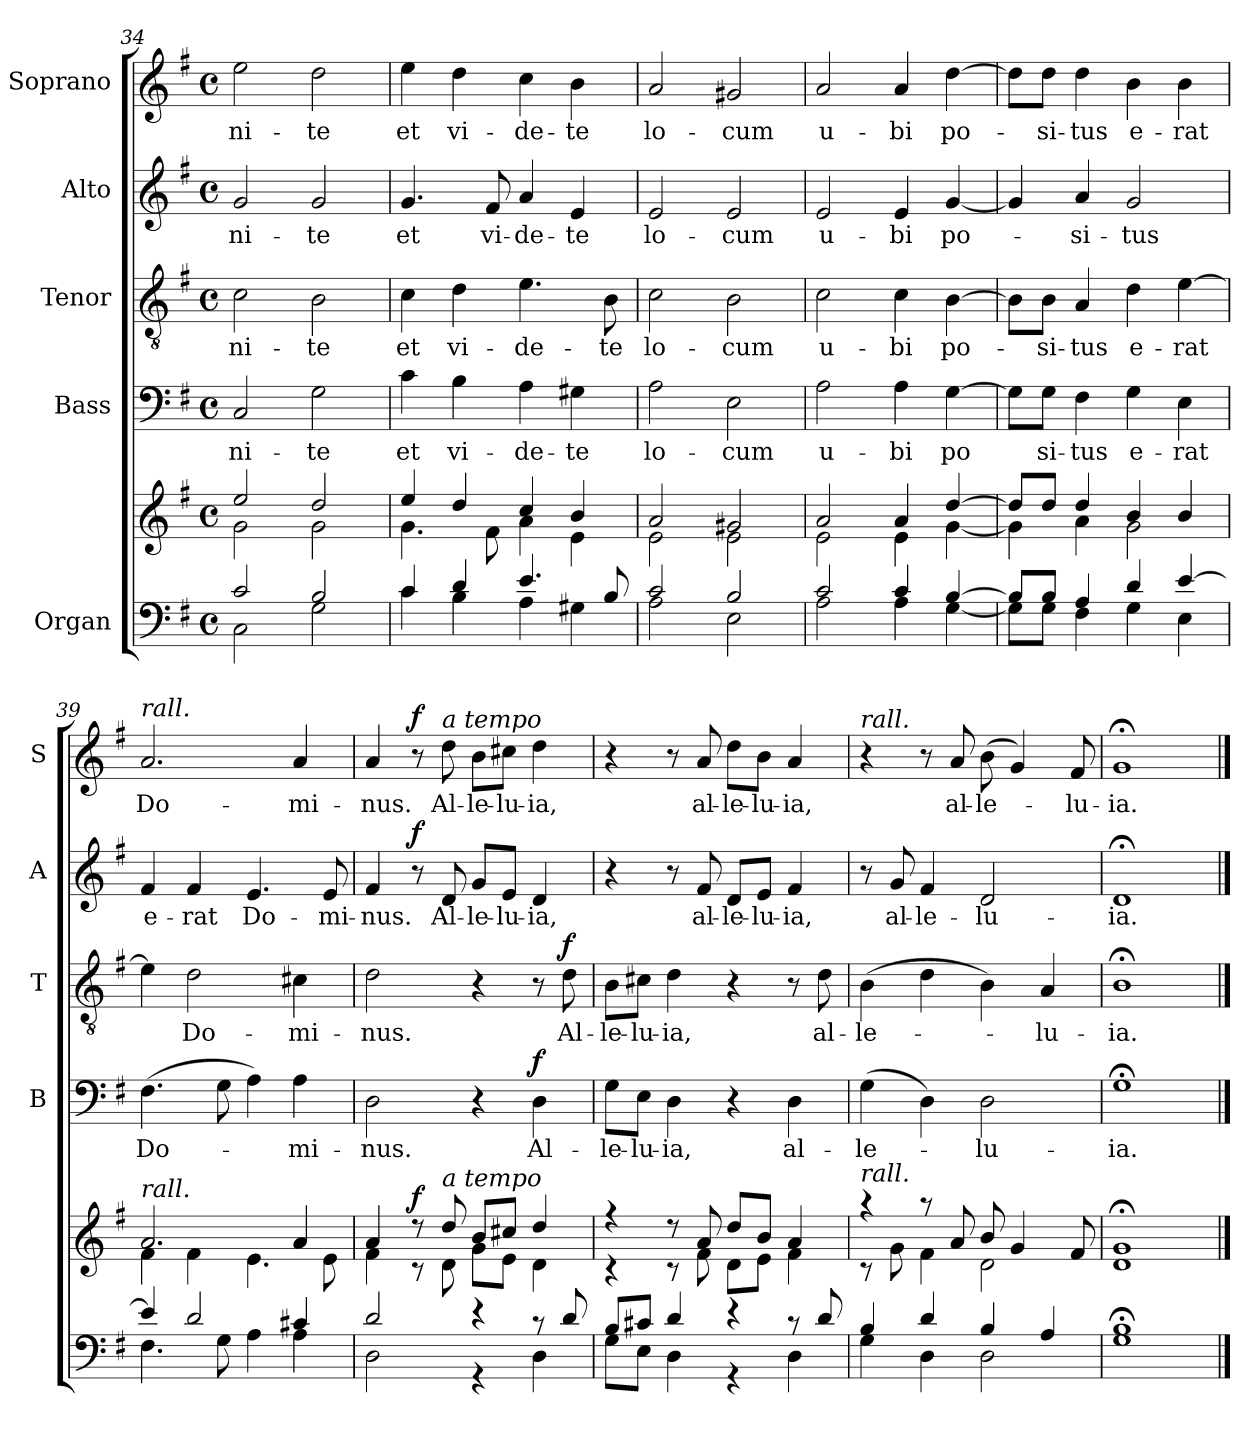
**kern	**kern	**dynam	**kern	**text	**dynam	**kern	**text	**dynam	**kern	**text	**dynam	**kern	**text	**dynam
*part5	*part5	*part5	*part4	*part4	*part4	*part3	*part3	*part3	*part2	*part2	*part2	*part1	*part1	*part1
*staff6	*staff5	*staff5/6	*staff4	*staff4	*staff4	*staff3	*staff3	*staff3	*staff2	*staff2	*staff2	*staff1	*staff1	*staff1
*I"Organ	*	*	*I"Bass	*	*	*I"Tenor	*	*	*I"Alto	*	*	*I"Soprano	*	*
*	*	*	*I'B	*	*	*I'T	*	*	*I'A	*	*	*I'S	*	*
*clefF4	*clefG2	*	*clefF4	*	*	*clefGv2	*	*	*clefG2	*	*	*clefG2	*	*
*k[f#]	*k[f#]	*	*k[f#]	*	*	*k[f#]	*	*	*k[f#]	*	*	*k[f#]	*	*
*G:	*G:	*	*G:	*	*	*G:	*	*	*G:	*	*	*G:	*	*
*M4/4	*M4/4	*	*M4/4	*	*	*M4/4	*	*	*M4/4	*	*	*M4/4	*	*
*met(c)	*met(c)	*	*met(c)	*	*	*met(c)	*	*	*met(c)	*	*	*met(c)	*	*
=34	=34	=34	=34	=34	=34	=34	=34	=34	=34	=34	=34	=34	=34	=34
*^	*^	*	*	*	*	*	*	*	*	*	*	*	*	*
!	!	!	!	!	!	!LO:LY:b	!	!	!LO:LY:b	!	!	!LO:LY:b	!	!	!LO:LY:b	!
2c/	2C\	2ee/	2g\	.	2C/	-ni-	.	2c\	-ni-	.	2g/	-ni-	.	2ee\	-ni-	.
!	!	!	!	!	!	!LO:LY:b	!	!	!LO:LY:b	!	!	!LO:LY:b	!	!	!LO:LY:b	!
2B/	2G\	2dd/	2g\	.	2G\	-te	.	2B\	-te	.	2g/	-te	.	2dd\	-te	.
=35	=35	=35	=35	=35	=35	=35	=35	=35	=35	=35	=35	=35	=35	=35	=35	=35
!	!	!	!	!	!	!LO:LY:b	!	!	!LO:LY:b	!	!	!LO:LY:b	!	!	!LO:LY:b	!
4c/	4c\	4ee/	4.g\	.	4c\	et	.	4c\	et	.	4.g/	et	.	4ee\	et	.
!	!	!	!	!	!	!LO:LY:b	!	!	!LO:LY:b	!	!	!	!	!	!LO:LY:b	!
4d/	4B\	4dd/	.	.	4B\	vi-	.	4d\	vi-	.	.	.	.	4dd\	vi-	.
!	!	!	!	!	!	!	!	!	!	!	!	!LO:LY:b	!	!	!	!
.	.	.	8f#\	.	.	.	.	.	.	.	8f#/	vi-	.	.	.	.
!	!	!	!	!	!	!LO:LY:b	!	!	!LO:LY:b	!	!	!LO:LY:b	!	!	!LO:LY:b	!
4.e/	4A\	4cc/	4a\	.	4A\	-de-	.	4.e\	-de-	.	4a/	-de-	.	4cc\	-de-	.
!	!	!	!	!	!	!LO:LY:b	!	!	!	!	!	!LO:LY:b	!	!	!LO:LY:b	!
.	4G#X\	4b/	4e\	.	4G#X\	-te	.	.	.	.	4e/	-te	.	4b\	-te	.
!	!	!	!	!	!	!	!	!	!LO:LY:b	!	!	!	!	!	!	!
8B/	.	.	.	.	.	.	.	8B\	-te	.	.	.	.	.	.	.
=36	=36	=36	=36	=36	=36	=36	=36	=36	=36	=36	=36	=36	=36	=36	=36	=36
!	!	!	!	!	!	!LO:LY:b	!	!	!LO:LY:b	!	!	!LO:LY:b	!	!	!LO:LY:b	!
2c/	2A\	2a/	2e\	.	2A\	lo-	.	2c\	lo-	.	2e/	lo-	.	2a/	lo-	.
!	!	!	!	!	!	!LO:LY:b	!	!	!LO:LY:b	!	!	!LO:LY:b	!	!	!LO:LY:b	!
2B/	2E\	2g#X/	2e\	.	2E\	-cum	.	2B\	-cum	.	2e/	-cum	.	2g#X/	-cum	.
=37	=37	=37	=37	=37	=37	=37	=37	=37	=37	=37	=37	=37	=37	=37	=37	=37
!	!	!	!	!	!	!LO:LY:b	!	!	!LO:LY:b	!	!	!LO:LY:b	!	!	!LO:LY:b	!
2c/	2A\	2a/	2e\	.	2A\	u-	.	2c\	u-	.	2e/	u-	.	2a/	u-	.
!	!	!	!	!	!	!LO:LY:b	!	!	!LO:LY:b	!	!	!LO:LY:b	!	!	!LO:LY:b	!
4c/	4A\	4a/	4e\	.	4A\	-bi	.	4c\	-bi	.	4e/	-bi	.	4a/	-bi	.
!	!	!	!	!	!	!LO:LY:b	!	!	!LO:LY:b	!	!	!LO:LY:b	!	!	!LO:LY:b	!
[>4B/	[<4G\	[>4dd/	[<4g\	.	[4G\	po	.	[4B\	po-	.	[4g/	po-	.	[4dd\	po-	.
=38	=38	=38	=38	=38	=38	=38	=38	=38	=38	=38	=38	=38	=38	=38	=38	=38
8B/L]	8G\L]	8dd/L]	4g\]	.	8G\L]	.	.	8B\L]	.	.	4g/]	.	.	8dd\L]	.	.
!	!	!	!	!	!	!LO:LY:b	!	!	!LO:LY:b	!	!	!	!	!	!LO:LY:b	!
8B/J	8G\J	8dd/J	.	.	8G\J	si-	.	8B\J	-si-	.	.	.	.	8dd\J	-si-	.
!	!	!	!	!	!	!LO:LY:b	!	!	!LO:LY:b	!	!	!LO:LY:b	!	!	!LO:LY:b	!
4A/	4F#\	4dd/	4a\	.	4F#\	-tus	.	4A/	-tus	.	4a/	-si-	.	4dd\	-tus	.
!	!	!	!	!	!	!LO:LY:b	!	!	!LO:LY:b	!	!	!LO:LY:b	!	!	!LO:LY:b	!
4d/	4G\	4b/	2g\	.	4G\	e-	.	4d\	e-	.	2g/	-tus	.	4b\	e-	.
!	!	!	!	!	!	!LO:LY:b	!	!	!LO:LY:b	!	!	!	!	!	!LO:LY:b	!
[>4e/	4E\	4b/	.	.	4E\	-rat	.	[4e\	-rat	.	.	.	.	4b\	-rat	.
=39	=39	=39	=39	=39	=39	=39	=39	=39	=39	=39	=39	=39	=39	=39	=39	=39
!	!	!	!	!	!	!	!	!	!	!	!	!	!	!LO:TX:a:i:t=rall.	!	!
!	!	!LO:TX:a:i:t=rall.	!	!	!	!	!	!	!	!	!	!	!	!	!	!
!	!	!	!	!	!	!LO:LY:b	!	!	!	!	!	!LO:LY:b	!	!	!LO:LY:b	!
4e/]	4.F#\	2.a/	4f#\	.	(>4.F#\	Do-	.	4e\]	.	.	4f#/	e-	.	2.a/	Do-	.
!	!	!	!	!	!	!	!	!	!LO:LY:b	!	!	!LO:LY:b	!	!	!	!
2d/	.	.	4f#\	.	.	.	.	2d\	Do-	.	4f#/	-rat	.	.	.	.
.	8G\	.	.	.	8G\	.	.	.	.	.	.	.	.	.	.	.
!	!	!	!	!	!	!	!	!	!	!	!	!LO:LY:b	!	!	!	!
.	4A\	.	4.e\	.	4A\)	.	.	.	.	.	4.e/	Do-	.	.	.	.
!	!	!	!	!	!	!LO:LY:b	!	!	!LO:LY:b	!	!	!	!	!	!LO:LY:b	!
4c#X/	4A\	4a/	.	.	4A\	-mi-	.	4c#X\	-mi-	.	.	.	.	4a/	-mi-	.
!	!	!	!	!	!	!	!	!	!	!	!	!LO:LY:b	!	!	!	!
.	.	.	8e\	.	.	.	.	.	.	.	8e/	-mi-	.	.	.	.
!!LO:LB:g=z
=40	=40	=40	=40	=40	=40	=40	=40	=40	=40	=40	=40	=40	=40	=40	=40	=40
!	!	!	!	!	!	!LO:LY:b	!	!	!LO:LY:b	!	!	!LO:LY:b	!	!	!LO:LY:b	!
2d/	2D\	4a/	4f#\	.	2D\	-nus.	.	2d\	-nus.	.	4f#/	-nus.	.	4a/	-nus.	.
!	!	!	!	!LO:DY:a	!	!	!	!	!	!	!	!	!LO:DY:a	!	!	!LO:DY:a
.	.	8r	8r	f	.	.	.	.	.	.	8r	.	f	8r	.	f
!	!	!	!	!	!	!	!	!	!	!	!	!	!	!LO:TX:a:i:t=a tempo	!	!
!	!	!LO:TX:a:i:t=a tempo	!	!	!	!	!	!	!	!	!	!	!	!	!	!
!	!	!	!	!	!	!	!	!	!	!	!	!LO:LY:b	!	!	!LO:LY:b	!
.	.	8dd/	8d\	.	.	.	.	.	.	.	8d/	Al-	.	8dd\	Al-	.
!	!	!	!	!	!	!	!	!	!	!	!	!LO:LY:b	!	!	!LO:LY:b	!
4r	4r	8b/L	8g\L	.	4r	.	.	4r	.	.	8g/L	-le-	.	8b\L	-le-	.
!	!	!	!	!	!	!	!	!	!	!	!	!LO:LY:b	!	!	!LO:LY:b	!
.	.	8cc#X/J	8e\J	.	.	.	.	.	.	.	8e/J	-lu-	.	8cc#X\J	-lu-	.
!	!	!	!	!	!	!LO:LY:b	!LO:DY:a	!	!	!	!	!LO:LY:b	!	!	!LO:LY:b	!
8rc	4D\	4dd/	4d\	.	4D\	Al-	f	8r	.	.	4d/	-ia,	.	4dd\	-ia,	.
!	!	!	!	!	!	!	!	!	!LO:LY:b	!LO:DY:a	!	!	!	!	!	!
8d/	.	.	.	.	.	.	.	8d\	Al-	f	.	.	.	.	.	.
=41	=41	=41	=41	=41	=41	=41	=41	=41	=41	=41	=41	=41	=41	=41	=41	=41
!	!	!	!	!	!	!LO:LY:b	!	!	!LO:LY:b	!	!	!	!	!	!	!
8B/L	8G\L	4r	4r	.	8G\L	-le-	.	8B\L	-le-	.	4r	.	.	4r	.	.
!	!	!	!	!	!	!LO:LY:b	!	!	!LO:LY:b	!	!	!	!	!	!	!
8c#X/J	8E\J	.	.	.	8E\J	-lu-	.	8c#X\J	-lu-	.	.	.	.	.	.	.
!	!	!	!	!	!	!LO:LY:b	!	!	!LO:LY:b	!	!	!	!	!	!	!
4d/	4D\	8r	8r	.	4D\	-ia,	.	4d\	-ia,	.	8r	.	.	8r	.	.
!	!	!	!	!	!	!	!	!	!	!	!	!LO:LY:b	!	!	!LO:LY:b	!
.	.	8a/	8f#\	.	.	.	.	.	.	.	8f#/	al-	.	8a/	al-	.
!	!	!	!	!	!	!	!	!	!	!	!	!LO:LY:b	!	!	!LO:LY:b	!
4r	4r	8dd/L	8d\L	.	4r	.	.	4r	.	.	8d/L	-le-	.	8dd\L	-le-	.
!	!	!	!	!	!	!	!	!	!	!	!	!LO:LY:b	!	!	!LO:LY:b	!
.	.	8b/J	8e\J	.	.	.	.	.	.	.	8e/J	-lu-	.	8b\J	-lu-	.
!	!	!	!	!	!	!LO:LY:b	!	!	!	!	!	!LO:LY:b	!	!	!LO:LY:b	!
8rc	4D\	4a/	4f#\	.	4D\	al-	.	8r	.	.	4f#/	-ia,	.	4a/	-ia,	.
!	!	!	!	!	!	!	!	!	!LO:LY:b	!	!	!	!	!	!	!
8d/	.	.	.	.	.	.	.	8d\	al-	.	.	.	.	.	.	.
=42	=42	=42	=42	=42	=42	=42	=42	=42	=42	=42	=42	=42	=42	=42	=42	=42
!	!	!	!	!	!	!	!	!	!	!	!	!	!	!LO:TX:a:i:t=rall.	!	!
!	!	!LO:TX:a:i:t=rall.	!	!	!	!	!	!	!	!	!	!	!	!	!	!
!	!	!	!	!	!	!LO:LY:b	!	!	!LO:LY:b	!	!	!	!	!	!	!
4B/	4G\	4raa	8rc	.	(>4G\	-le-	.	(>4B\	-le-	.	8r	.	.	4r	.	.
!	!	!	!	!	!	!	!	!	!	!	!	!LO:LY:b	!	!	!	!
.	.	.	8g\	.	.	.	.	.	.	.	8g/	al-	.	.	.	.
!	!	!	!	!	!	!	!	!	!	!	!	!LO:LY:b	!	!	!	!
4d/	4D\	8raa	4f#\	.	4D\)	.	.	4d\	.	.	4f#/	-le-	.	8r	.	.
!	!	!	!	!	!	!	!	!	!	!	!	!	!	!	!LO:LY:b	!
.	.	8a/	.	.	.	.	.	.	.	.	.	.	.	8a/	al-	.
!	!	!	!	!	!	!LO:LY:b	!	!	!	!	!	!LO:LY:b	!	!	!LO:LY:b	!
4B/	2D\	8b/	2d\	.	2D\	-lu-	.	4B\)	.	.	2d/	-lu-	.	(>8b\	-le-	.
.	.	4g/	.	.	.	.	.	.	.	.	.	.	.	4g/)	.	.
!	!	!	!	!	!	!	!	!	!LO:LY:b	!	!	!	!	!	!	!
4A/	.	.	.	.	.	.	.	4A/	-lu-	.	.	.	.	.	.	.
!	!	!	!	!	!	!	!	!	!	!	!	!	!	!	!LO:LY:b	!
.	.	8f#/	.	.	.	.	.	.	.	.	.	.	.	8f#/	-lu-	.
=43	=43	=43	=43	=43	=43	=43	=43	=43	=43	=43	=43	=43	=43	=43	=43	=43
!	!	!	!	!	!	!LO:LY:b	!	!	!LO:LY:b	!	!	!LO:LY:b	!	!	!LO:LY:b	!
1B;<	1G	1g;<	1d	.	1G;<	-ia.	.	1B;<	-ia.	.	1d;<	-ia.	.	1g;<	-ia.	.
*v	*v	*	*	*	*	*	*	*	*	*	*	*	*	*	*	*
*	*v	*v	*	*	*	*	*	*	*	*	*	*	*	*	*
==	==	==	==	==	==	==	==	==	==	==	==	==	==	==
*-	*-	*-	*-	*-	*-	*-	*-	*-	*-	*-	*-	*-	*-	*-
